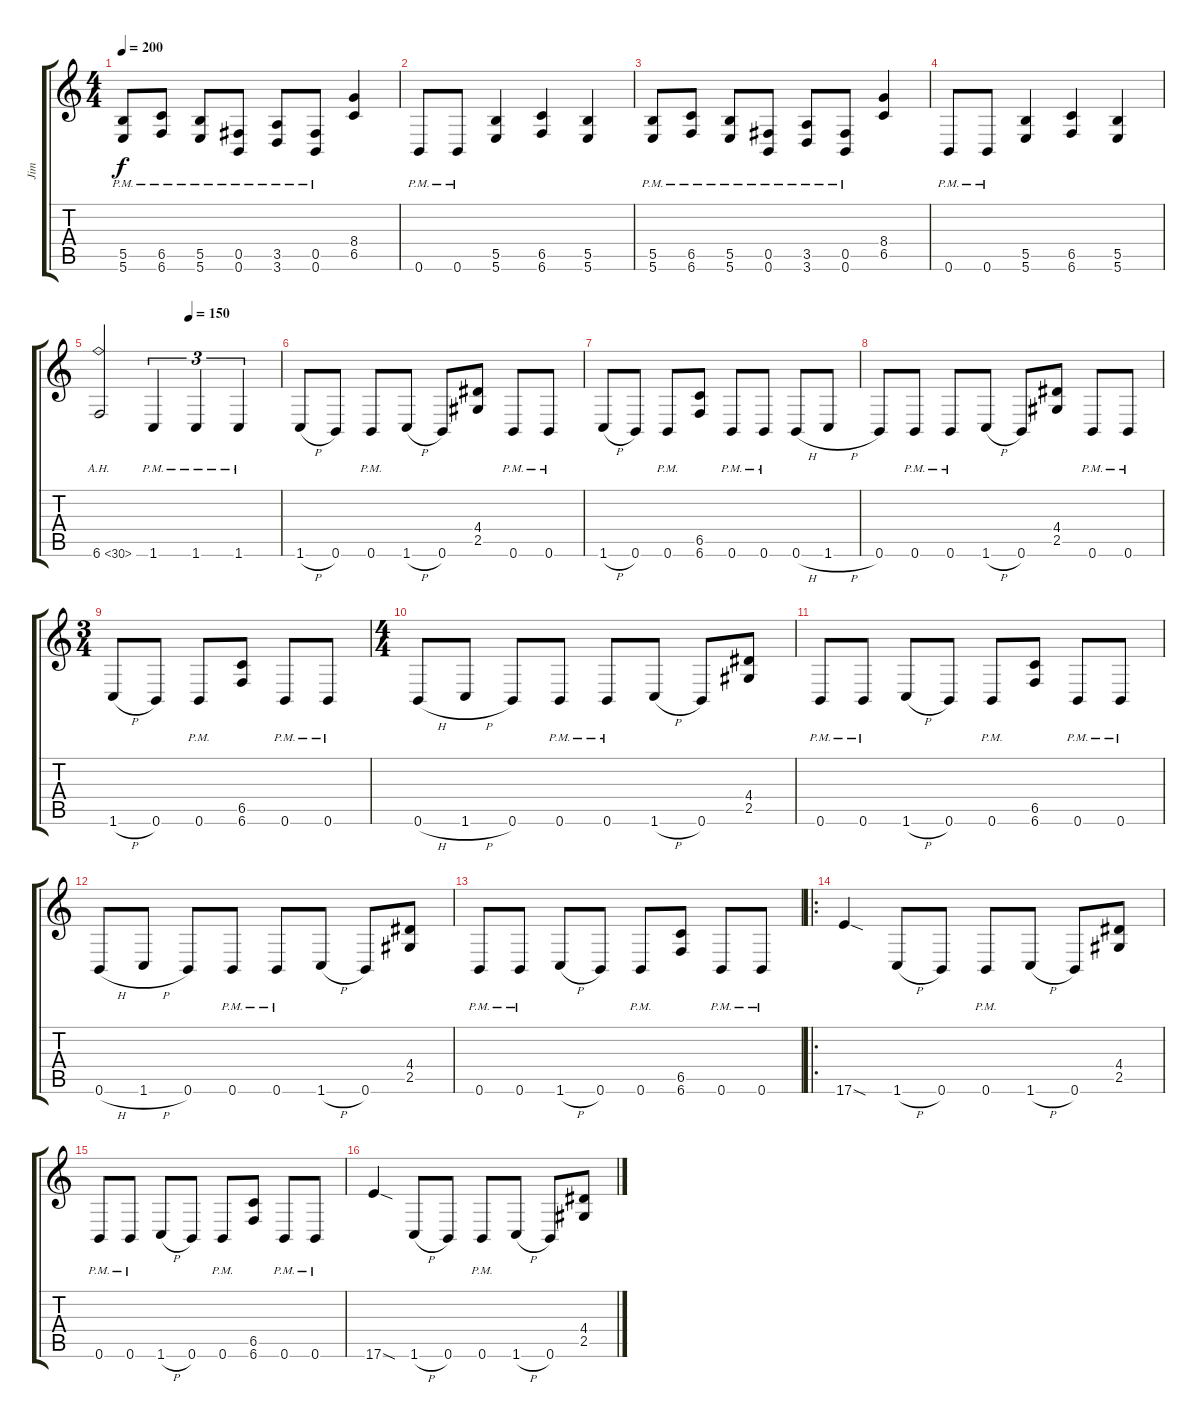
\track ("Jim" "Jim") {instrument distortionguitar}
\staff {score tabs}
\tuning (Db4 Ab3 E3 B2 Gb2 B1) {hide}
\ts (4 4)
\tempo 200
\clef g2
\ks c
(5.5{pm} 5.6{pm}).8{dy f} (6.5{pm} 6.6{pm}).8 (5.5{pm} 5.6{pm}).8 (0.5{pm} 0.6{pm}).8 (3.5{pm} 3.6{pm}).8 (0.5{pm} 0.6{pm}).8 (8.4 6.5).4 |
0.6{pm}.8 0.6{pm}.8 (5.5 5.6).4 (6.5 6.6).4 (5.5 5.6).4 |
(5.5{pm} 5.6{pm}).8 (6.5{pm} 6.6{pm}).8 (5.5{pm} 5.6{pm}).8 (0.5{pm} 0.6{pm}).8 (3.5{pm} 3.6{pm}).8 (0.5{pm} 0.6{pm}).8 (8.4 6.5).4 |
0.6{pm}.8 0.6{pm}.8 (5.5 5.6).4 (6.5 6.6).4 (5.5 5.6).4 |
\tempo (150 0.5)
6.6{ah 24}.2 1.6{pm}.4{tu (3 2)} 1.6{pm}.4{tu (3 2)} 1.6{pm}.4{tu (3 2)} |
1.6{h}.8 0.6.8 0.6{pm}.8 1.6{h}.8 0.6.8 (4.4 2.5).8 0.6{pm}.8 0.6{pm}.8 |
1.6{h}.8 0.6.8 0.6{pm}.8 (6.5 6.6).8 0.6{pm}.8 0.6{pm}.8 0.6{h}.8 1.6{h}.8 |
0.6.8 0.6{pm}.8 0.6{pm}.8 1.6{h}.8 0.6.8 (4.4 2.5).8 0.6{pm}.8 0.6{pm}.8 |
\ts (3 4)
1.6{h}.8 0.6.8 0.6{pm}.8 (6.5 6.6).8 0.6{pm}.8 0.6{pm}.8 |
\ts (4 4)
0.6{h}.8 1.6{h}.8 0.6.8 0.6{pm}.8 0.6{pm}.8 1.6{h}.8 0.6.8 (4.4 2.5).8 |
0.6{pm}.8 0.6{pm}.8 1.6{h}.8 0.6.8 0.6{pm}.8 (6.5 6.6).8 0.6{pm}.8 0.6{pm}.8 |
0.6{h}.8 1.6{h}.8 0.6.8 0.6{pm}.8 0.6{pm}.8 1.6{h}.8 0.6.8 (4.4 2.5).8 |
0.6{pm}.8 0.6{pm}.8 1.6{h}.8 0.6.8 0.6{pm}.8 (6.5 6.6).8 0.6{pm}.8 0.6{pm}.8 |
\ro
17.6{sod}.4 1.6{h}.8 0.6.8 0.6{pm}.8 1.6{h}.8 0.6.8 (4.4 2.5).8 |
0.6{pm}.8 0.6{pm}.8 1.6{h}.8 0.6.8 0.6{pm}.8 (6.5 6.6).8 0.6{pm}.8 0.6{pm}.8 |
17.6{sod}.4 1.6{h}.8 0.6.8 0.6{pm}.8 1.6{h}.8 0.6.8 (4.4 2.5).8
